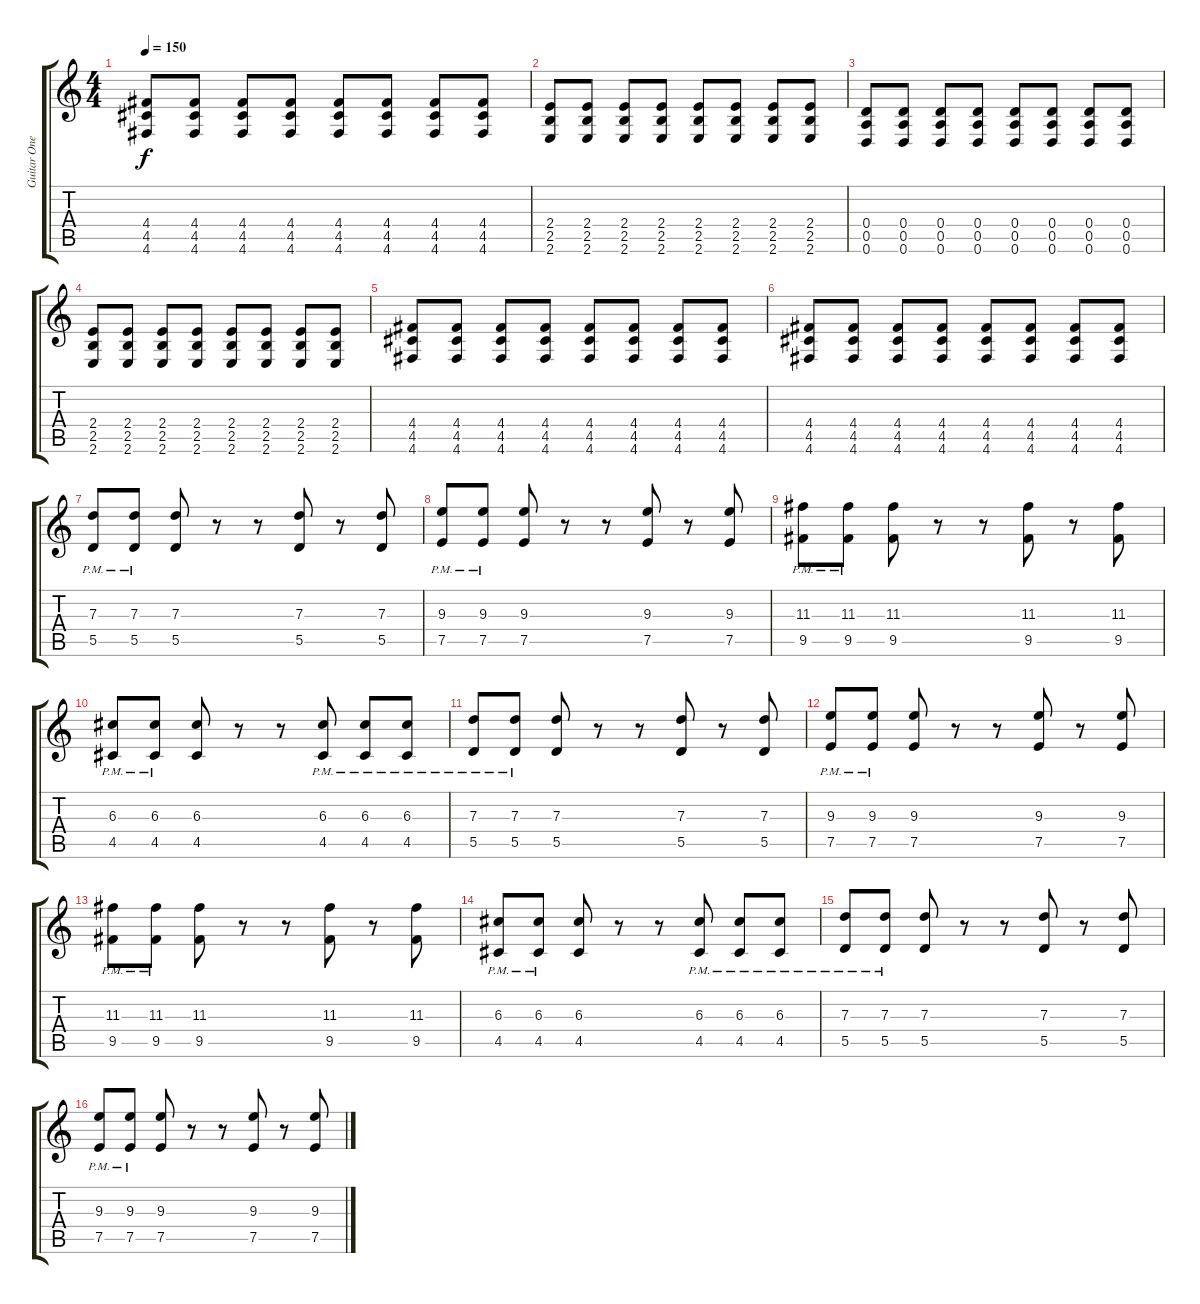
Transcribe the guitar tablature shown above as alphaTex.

\track ("Guitar One" "Guitar One") {instrument electricguitarclean}
\staff {score tabs}
\tuning (E4 B3 G3 D3 A2 D2) {hide}
\ts (4 4)
\tempo 150
\clef g2
\ks c
(4.4 4.5 4.6).8{dy f} (4.4 4.5 4.6).8 (4.4 4.5 4.6).8 (4.4 4.5 4.6).8 (4.4 4.5 4.6).8 (4.4 4.5 4.6).8 (4.4 4.5 4.6).8 (4.4 4.5 4.6).8 |
(2.4 2.5 2.6).8 (2.4 2.5 2.6).8 (2.4 2.5 2.6).8 (2.4 2.5 2.6).8 (2.4 2.5 2.6).8 (2.4 2.5 2.6).8 (2.4 2.5 2.6).8 (2.4 2.5 2.6).8 |
(0.4 0.5 0.6).8 (0.4 0.5 0.6).8 (0.4 0.5 0.6).8 (0.4 0.5 0.6).8 (0.4 0.5 0.6).8 (0.4 0.5 0.6).8 (0.4 0.5 0.6).8 (0.4 0.5 0.6).8 |
(2.4 2.5 2.6).8 (2.4 2.5 2.6).8 (2.4 2.5 2.6).8 (2.4 2.5 2.6).8 (2.4 2.5 2.6).8 (2.4 2.5 2.6).8 (2.4 2.5 2.6).8 (2.4 2.5 2.6).8 |
(4.4 4.5 4.6).8 (4.4 4.5 4.6).8 (4.4 4.5 4.6).8 (4.4 4.5 4.6).8 (4.4 4.5 4.6).8 (4.4 4.5 4.6).8 (4.4 4.5 4.6).8 (4.4 4.5 4.6).8 |
(4.4 4.5 4.6).8 (4.4 4.5 4.6).8 (4.4 4.5 4.6).8 (4.4 4.5 4.6).8 (4.4 4.5 4.6).8 (4.4 4.5 4.6).8 (4.4 4.5 4.6).8 (4.4 4.5 4.6).8 |
(7.3{pm} 5.5{pm}).8 (7.3{pm} 5.5{pm}).8 (7.3 5.5).8 r.8 r.8 (7.3 5.5).8 r.8 (7.3 5.5).8 |
(9.3{pm} 7.5{pm}).8 (9.3{pm} 7.5{pm}).8 (9.3 7.5).8 r.8 r.8 (9.3 7.5).8 r.8 (9.3 7.5).8 |
(11.3{pm} 9.5{pm}).8 (11.3{pm} 9.5{pm}).8 (11.3 9.5).8 r.8 r.8 (11.3 9.5).8 r.8 (11.3 9.5).8 |
(6.3{pm} 4.5{pm}).8 (6.3{pm} 4.5{pm}).8 (6.3 4.5).8 r.8 r.8 (6.3{pm} 4.5{pm}).8 (6.3{pm} 4.5{pm}).8 (6.3{pm} 4.5{pm}).8 |
(7.3{pm} 5.5{pm}).8 (7.3{pm} 5.5{pm}).8 (7.3 5.5).8 r.8 r.8 (7.3 5.5).8 r.8 (7.3 5.5).8 |
(9.3{pm} 7.5{pm}).8 (9.3{pm} 7.5{pm}).8 (9.3 7.5).8 r.8 r.8 (9.3 7.5).8 r.8 (9.3 7.5).8 |
(11.3{pm} 9.5{pm}).8 (11.3{pm} 9.5{pm}).8 (11.3 9.5).8 r.8 r.8 (11.3 9.5).8 r.8 (11.3 9.5).8 |
(6.3{pm} 4.5{pm}).8 (6.3{pm} 4.5{pm}).8 (6.3 4.5).8 r.8 r.8 (6.3{pm} 4.5{pm}).8 (6.3{pm} 4.5{pm}).8 (6.3{pm} 4.5{pm}).8 |
(7.3{pm} 5.5{pm}).8 (7.3{pm} 5.5{pm}).8 (7.3 5.5).8 r.8 r.8 (7.3 5.5).8 r.8 (7.3 5.5).8 |
(9.3{pm} 7.5{pm}).8 (9.3{pm} 7.5{pm}).8 (9.3 7.5).8 r.8 r.8 (9.3 7.5).8 r.8 (9.3 7.5).8
